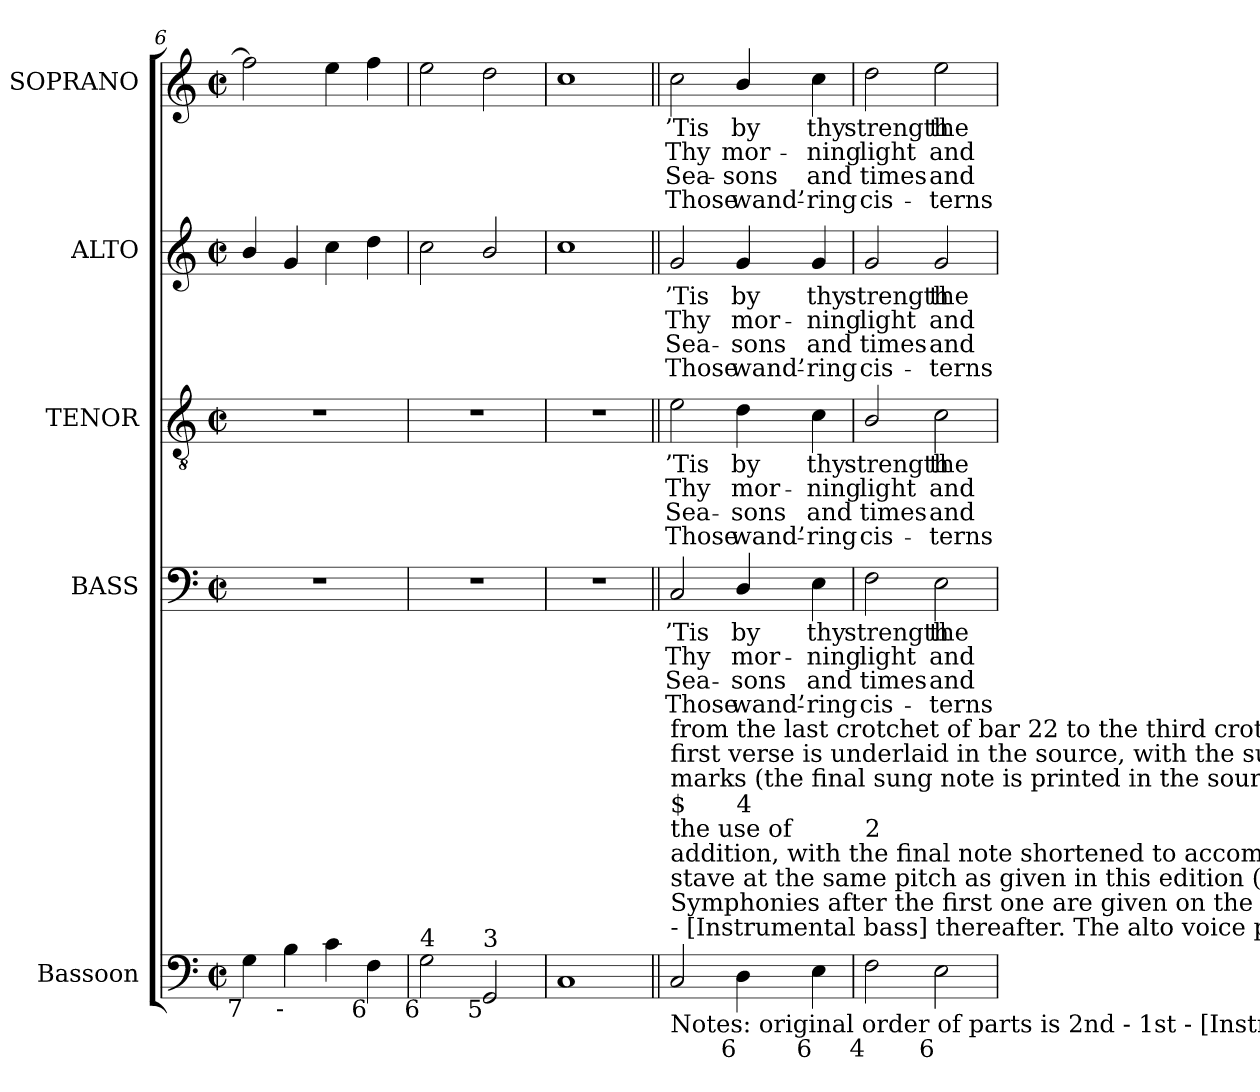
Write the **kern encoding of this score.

**kern	**kern	**text	**text	**text	**text	**kern	**text	**text	**text	**text	**kern	**text	**text	**text	**text	**kern	**text	**text	**text	**text
*part5	*part4	*part4	*part4	*part4	*part4	*part3	*part3	*part3	*part3	*part3	*part2	*part2	*part2	*part2	*part2	*part1	*part1	*part1	*part1	*part1
*staff5	*staff4	*staff4	*staff4	*staff4	*staff4	*staff3	*staff3	*staff3	*staff3	*staff3	*staff2	*staff2	*staff2	*staff2	*staff2	*staff1	*staff1	*staff1	*staff1	*staff1
*I"Bassoon	*I"BASS	*	*	*	*	*I"TENOR	*	*	*	*	*I"ALTO	*	*	*	*	*I"SOPRANO	*	*	*	*
*I'Bsn.	*I'B.	*	*	*	*	*I'T.	*	*	*	*	*I'A.	*	*	*	*	*I'S.	*	*	*	*
*clefF4	*clefF4	*	*	*	*	*clefGv2	*	*	*	*	*clefG2	*	*	*	*	*clefG2	*	*	*	*
*	*	*	*	*	*	*ITrd7c12	*	*	*	*	*	*	*	*	*	*	*	*	*	*
*k[]	*k[]	*	*	*	*	*k[]	*	*	*	*	*k[]	*	*	*	*	*k[]	*	*	*	*
*C:	*C:	*	*	*	*	*C:	*	*	*	*	*C:	*	*	*	*	*C:	*	*	*	*
*M2/2	*M2/2	*	*	*	*	*M2/2	*	*	*	*	*M2/2	*	*	*	*	*M2/2	*	*	*	*
*met(c|)	*met(c|)	*	*	*	*	*met(c|)	*	*	*	*	*met(c|)	*	*	*	*	*met(c|)	*	*	*	*
=6	=6	=6	=6	=6	=6	=6	=6	=6	=6	=6	=6	=6	=6	=6	=6	=6	=6	=6	=6	=6
!LO:TX:b:rj:t=7	!	!	!	!	!	!	!	!	!	!	!	!	!	!	!	!	!	!	!	!
4Gi\	1r	.	.	.	.	1r	.	.	.	.	4bi/	.	.	.	.	2ffi\]	.	.	.	.
!LO:TX:b:rj:t=-	!	!	!	!	!	!	!	!	!	!	!	!	!	!	!	!	!	!	!	!
4Bi\	.	.	.	.	.	.	.	.	.	.	4gi/	.	.	.	.	.	.	.	.	.
4ci\	.	.	.	.	.	.	.	.	.	.	4cci\	.	.	.	.	4eei\	.	.	.	.
!LO:TX:b:rj:t=6	!	!	!	!	!	!	!	!	!	!	!	!	!	!	!	!	!	!	!	!
4Fi\	.	.	.	.	.	.	.	.	.	.	4ddi\	.	.	.	.	4ffi\	.	.	.	.
=7	=7	=7	=7	=7	=7	=7	=7	=7	=7	=7	=7	=7	=7	=7	=7	=7	=7	=7	=7	=7
!LO:TX:b:rj:t=6	!	!	!	!	!	!	!	!	!	!	!	!	!	!	!	!	!	!	!	!
!LO:TX:t=4	!	!	!	!	!	!	!	!	!	!	!	!	!	!	!	!	!	!	!	!
2Gi\	1r	.	.	.	.	1r	.	.	.	.	2cci\	.	.	.	.	2eei\	.	.	.	.
!LO:TX:b:rj:t=5	!	!	!	!	!	!	!	!	!	!	!	!	!	!	!	!	!	!	!	!
!LO:TX:t=3	!	!	!	!	!	!	!	!	!	!	!	!	!	!	!	!	!	!	!	!
2GGi/	.	.	.	.	.	.	.	.	.	.	2bi/	.	.	.	.	2ddi\	.	.	.	.
=8	=8	=8	=8	=8	=8	=8	=8	=8	=8	=8	=8	=8	=8	=8	=8	=8	=8	=8	=8	=8
1Ci	1r	.	.	.	.	1r	.	.	.	.	1cci	.	.	.	.	1cci	.	.	.	.
!!LO:LB:g=z
=9||	=9||	=9||	=9||	=9||	=9||	=9||	=9||	=9||	=9||	=9||	=9||	=9||	=9||	=9||	=9||	=9||	=9||	=9||	=9||	=9||
!	!	!LO:LY:b:color=#000000	!LO:LY:b:color=#000000	!LO:LY:b:color=#000000	!LO:LY:b:color=#000000	!	!	!	!	!	!	!	!	!	!	!	!	!	!	!
!	!	!	!	!	!	!	!LO:LY:b:color=#000000	!LO:LY:b:color=#000000	!LO:LY:b:color=#000000	!LO:LY:b:color=#000000	!	!	!	!	!	!	!	!	!	!
!	!	!	!	!	!	!	!	!	!	!	!	!LO:LY:b:color=#000000	!LO:LY:b:color=#000000	!LO:LY:b:color=#000000	!LO:LY:b:color=#000000	!	!	!	!	!
!LO:TX:b:t=Notes&colon; original order of parts is 2nd - 1st - [Instrumental bass] in the opening symphony, and Tenor - [Alto] - Treble - [Bass]	!	!	!	!	!	!	!	!	!	!	!	!	!	!	!	!	!	!	!	!
!LO:TX:t=- [Instrumental bass] thereafter. The alto voice part is given in the treble clef an octave above sounding pitch in the source.	!	!	!	!	!	!	!	!	!	!	!	!	!	!	!	!	!	!	!	!
!LO:TX:t=Symphonies after the first one are given on the voice parts, with the second treble-range instrumental part printed on the tenor	!	!	!	!	!	!	!	!	!	!	!	!	!	!	!	!	!	!	!	!
!LO:TX:t=stave at the same pitch as given in this edition (not transposed by an octave in transcription). The first time bar is an editorial	!	!	!	!	!	!	!	!	!	!	!	!	!	!	!	!	!	!	!	!
!LO:TX:t=addition, with the final note shortened to accommodate the repeat to partway through a bar which is shown in the source by	!	!	!	!	!	!	!	!	!	!	!	!	!	!	!	!	!	!	!	!
!LO:TX:t=the use of	!	!	!	!	!	!	!	!	!	!	!	!	!	!	!	!	!	!	!	!
!LO:TX:t=$	!	!	!	!	!	!	!	!	!	!	!	!	!	!	!	!	!	!	!	!
!LO:TX:t=marks (the final sung note is printed in the source as a semibreve, as shown here in the second-time bar). The	!	!	!	!	!	!	!	!	!	!	!	!	!	!	!	!	!	!	!	!
!LO:TX:t=first verse is underlaid in the source, with the subsequent verses given here printed after the music. The instrumental bass part	!	!	!	!	!	!	!	!	!	!	!	!	!	!	!	!	!	!	!	!
!LO:TX:t=from the last crotchet of bar 22 to the third crotchet of bar 23 (doubling the alto line) is printed in the alto clef in the source.	!	!	!	!	!	!	!	!	!	!	!	!	!	!	!	!	!	!	!	!
!	!	!	!	!	!	!	!	!	!	!	!	!	!	!	!	!	!LO:LY:b:color=#000000	!LO:LY:b:color=#000000	!LO:LY:b:color=#000000	!LO:LY:b:color=#000000
2Ci/	2Ci/	’Tis	Thy	Sea-	-Those	2Ei\	’Tis	Thy	Sea-	-Those	2gi/	’Tis	Thy	Sea-	-Those	2cci\	’Tis	Thy	Sea-	-Those
!	!	!LO:LY:b:color=#000000	!LO:LY:b:color=#000000	!LO:LY:b:color=#000000	!LO:LY:b:color=#000000	!	!	!	!	!	!	!	!	!	!	!	!	!	!	!
!	!	!	!	!	!	!	!LO:LY:b:color=#000000	!LO:LY:b:color=#000000	!LO:LY:b:color=#000000	!LO:LY:b:color=#000000	!	!	!	!	!	!	!	!	!	!
!	!	!	!	!	!	!	!	!	!	!	!	!LO:LY:b:color=#000000	!LO:LY:b:color=#000000	!LO:LY:b:color=#000000	!LO:LY:b:color=#000000	!	!	!	!	!
!LO:TX:b:rj:t=6	!	!	!	!	!	!	!	!	!	!	!	!	!	!	!	!	!	!	!	!
!LO:TX:t=4	!	!	!	!	!	!	!	!	!	!	!	!	!	!	!	!	!	!	!	!
!	!	!	!	!	!	!	!	!	!	!	!	!	!	!	!	!	!LO:LY:b:color=#000000	!LO:LY:b:color=#000000	!LO:LY:b:color=#000000	!LO:LY:b:color=#000000
4Di\	4Di/	by	mor-	sons	wand’-	4Di\	by	mor-	sons	wand’-	4gi/	by	mor-	sons	wand’-	4bi/	by	mor-	sons	wand’-
!	!	!LO:LY:b:color=#000000	!LO:LY:b:color=#000000	!LO:LY:b:color=#000000	!LO:LY:b:color=#000000	!	!	!	!	!	!	!	!	!	!	!	!	!	!	!
!	!	!	!	!	!	!	!LO:LY:b:color=#000000	!LO:LY:b:color=#000000	!LO:LY:b:color=#000000	!LO:LY:b:color=#000000	!	!	!	!	!	!	!	!	!	!
!	!	!	!	!	!	!	!	!	!	!	!	!LO:LY:b:color=#000000	!LO:LY:b:color=#000000	!LO:LY:b:color=#000000	!LO:LY:b:color=#000000	!	!	!	!	!
!LO:TX:b:rj:t=6	!	!	!	!	!	!	!	!	!	!	!	!	!	!	!	!	!	!	!	!
!	!	!	!	!	!	!	!	!	!	!	!	!	!	!	!	!	!LO:LY:b:color=#000000	!LO:LY:b:color=#000000	!LO:LY:b:color=#000000	!LO:LY:b:color=#000000
4Ei\	4Ei\	thy	-ning	-and	ring	4Ci\	thy	-ning	-and	ring	4gi/	thy	-ning	-and	ring	4cci\	thy	-ning	-and	ring
=10	=10	=10	=10	=10	=10	=10	=10	=10	=10	=10	=10	=10	=10	=10	=10	=10	=10	=10	=10	=10
!	!	!LO:LY:b:color=#000000	!LO:LY:b:color=#000000	!LO:LY:b:color=#000000	!LO:LY:b:color=#000000	!	!	!	!	!	!	!	!	!	!	!	!	!	!	!
!	!	!	!	!	!	!	!LO:LY:b:color=#000000	!LO:LY:b:color=#000000	!LO:LY:b:color=#000000	!LO:LY:b:color=#000000	!	!	!	!	!	!	!	!	!	!
!	!	!	!	!	!	!	!	!	!	!	!	!LO:LY:b:color=#000000	!LO:LY:b:color=#000000	!LO:LY:b:color=#000000	!LO:LY:b:color=#000000	!	!	!	!	!
!LO:TX:b:rj:t=4	!	!	!	!	!	!	!	!	!	!	!	!	!	!	!	!	!	!	!	!
!LO:TX:t=2	!	!	!	!	!	!	!	!	!	!	!	!	!	!	!	!	!	!	!	!
!	!	!	!	!	!	!	!	!	!	!	!	!	!	!	!	!	!LO:LY:b:color=#000000	!LO:LY:b:color=#000000	!LO:LY:b:color=#000000	!LO:LY:b:color=#000000
2Fi\	2Fi\	strength	light	times	cis-	2BBi/	strength	light	times	cis-	2gi/	strength	light	times	cis-	2ddi\	strength	light	times	cis-
!	!	!LO:LY:b:color=#000000	!LO:LY:b:color=#000000	!LO:LY:b:color=#000000	!LO:LY:b:color=#000000	!	!	!	!	!	!	!	!	!	!	!	!	!	!	!
!	!	!	!	!	!	!	!LO:LY:b:color=#000000	!LO:LY:b:color=#000000	!LO:LY:b:color=#000000	!LO:LY:b:color=#000000	!	!	!	!	!	!	!	!	!	!
!	!	!	!	!	!	!	!	!	!	!	!	!LO:LY:b:color=#000000	!LO:LY:b:color=#000000	!LO:LY:b:color=#000000	!LO:LY:b:color=#000000	!	!	!	!	!
!LO:TX:b:rj:t=6	!	!	!	!	!	!	!	!	!	!	!	!	!	!	!	!	!	!	!	!
!	!	!	!	!	!	!	!	!	!	!	!	!	!	!	!	!	!LO:LY:b:color=#000000	!LO:LY:b:color=#000000	!LO:LY:b:color=#000000	!LO:LY:b:color=#000000
2Ei\	2Ei\	the	and	-and	terns	2Ci\	the	and	-and	terns	2gi/	the	and	-and	terns	2eei\	the	and	-and	terns
=	=	=	=	=	=	=	=	=	=	=	=	=	=	=	=	=	=	=	=	=
*-	*-	*-	*-	*-	*-	*-	*-	*-	*-	*-	*-	*-	*-	*-	*-	*-	*-	*-	*-	*-
